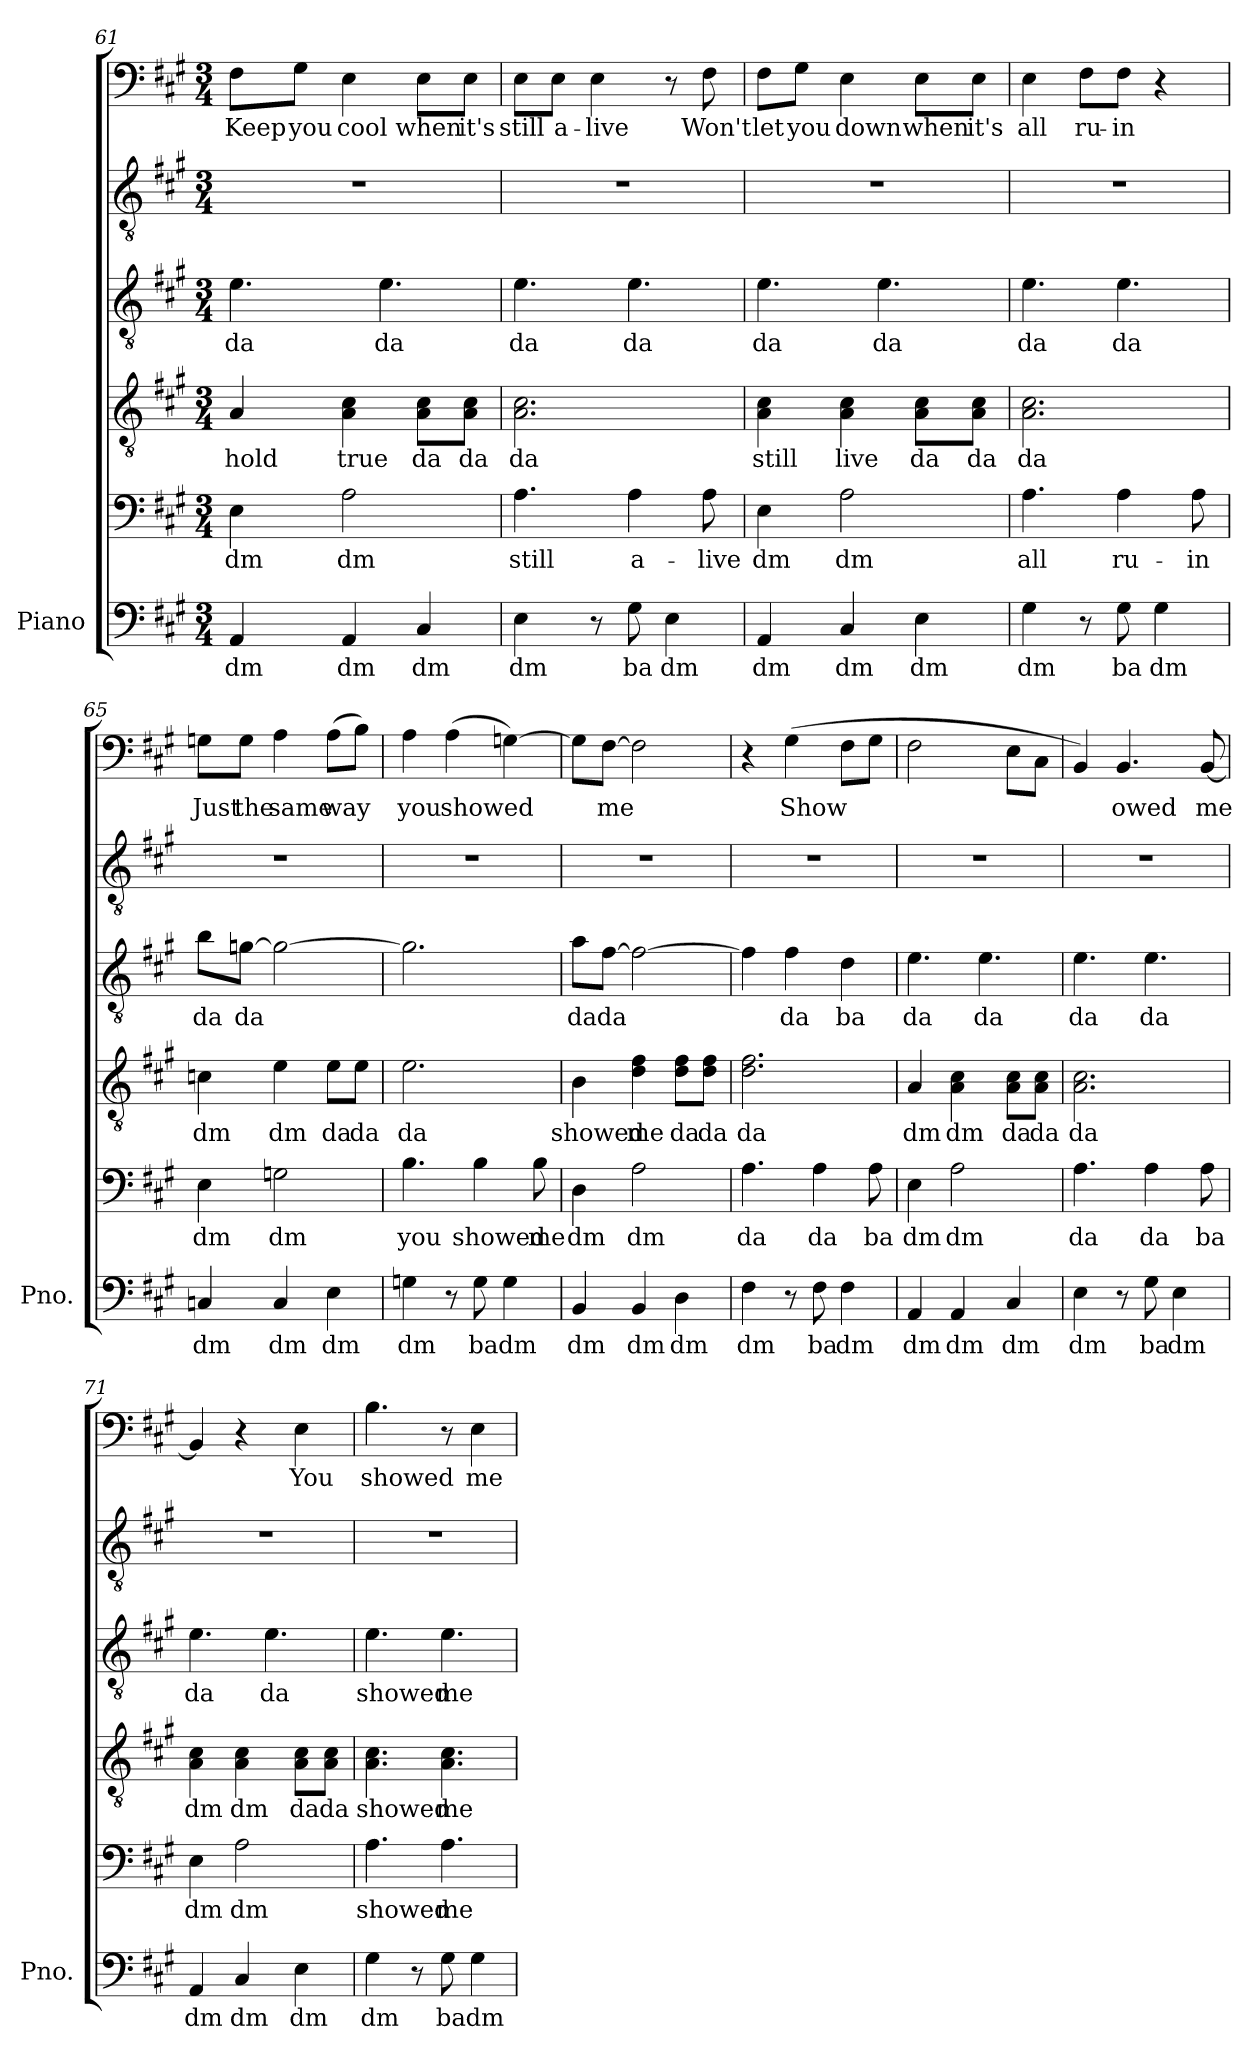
**kern	**text	**kern	**text	**kern	**text	**kern	**text	**kern	**kern	**text
*part1	*part1	*part1	*part1	*part1	*part1	*part1	*part1	*part1	*part1	*part1
*staff6	*staff6	*staff5	*staff5	*staff4	*staff4	*staff3	*staff3	*staff2	*staff1	*staff1
*I"Piano	*	*	*	*	*	*	*	*	*	*
*I'Pno.	*	*	*	*	*	*	*	*	*	*
!!LO:PB:g=z
*clefF4	*	*clefF4	*	*clefGv2	*	*clefGv2	*	*clefGv2	*clefF4	*
*k[f#c#g#]	*	*k[f#c#g#]	*	*k[f#c#g#]	*	*k[f#c#g#]	*	*k[f#c#g#]	*k[f#c#g#]	*
*M3/4	*	*M3/4	*	*M3/4	*	*M3/4	*	*M3/4	*M3/4	*
=61	=61	=61	=61	=61	=61	=61	=61	=61	=61	=61
!	!LO:LY:b	!	!LO:LY:b	!	!LO:LY:b	!	!LO:LY:b	!	!	!LO:LY:b
4AA/	dm	4E\	dm	4A/	hold	4.e\	da	2.r	8F#\L	Keep
!	!	!	!	!	!	!	!	!	!	!LO:LY:b
.	.	.	.	.	.	.	.	.	8G#\J	you
!	!LO:LY:b	!	!LO:LY:b	!	!LO:LY:b	!	!	!	!	!LO:LY:b
4AA/	dm	2A\	dm	4A\ 4c#\	true	.	.	.	4E\	cool
!	!	!	!	!	!	!	!LO:LY:b	!	!	!
.	.	.	.	.	.	4.e\	da	.	.	.
!	!LO:LY:b	!	!	!	!LO:LY:b	!	!	!	!	!LO:LY:b
4C#/	dm	.	.	8A\ 8c#\L	da	.	.	.	8E\L	when
!	!	!	!	!	!LO:LY:b	!	!	!	!	!LO:LY:b
.	.	.	.	8A\ 8c#\J	da	.	.	.	8E\J	it's
=62	=62	=62	=62	=62	=62	=62	=62	=62	=62	=62
!	!LO:LY:b	!	!LO:LY:b	!	!LO:LY:b	!	!LO:LY:b	!	!	!LO:LY:b
4E\	dm	4.A\	still	2.A\ 2.c#\	da	4.e\	da	2.r	8E\L	still
!	!	!	!	!	!	!	!	!	!	!LO:LY:b
.	.	.	.	.	.	.	.	.	8E\J	a-
!	!	!	!	!	!	!	!	!	!	!LO:LY:b
8r	.	.	.	.	.	.	.	.	4E\	-live
!	!LO:LY:b	!	!LO:LY:b	!	!	!	!LO:LY:b	!	!	!
8G#\	ba	4A\	a-	.	.	4.e\	da	.	.	.
!	!LO:LY:b	!	!	!	!	!	!	!	!	!
4E\	dm	.	.	.	.	.	.	.	8r	.
!	!	!	!LO:LY:b	!	!	!	!	!	!	!LO:LY:b
.	.	8A\	-live	.	.	.	.	.	8F#\	Won't
=63	=63	=63	=63	=63	=63	=63	=63	=63	=63	=63
!	!LO:LY:b	!	!LO:LY:b	!	!LO:LY:b	!	!LO:LY:b	!	!	!LO:LY:b
4AA/	dm	4E\	dm	4A\ 4c#\	still	4.e\	da	2.r	8F#\L	let
!	!	!	!	!	!	!	!	!	!	!LO:LY:b
.	.	.	.	.	.	.	.	.	8G#\J	you
!	!LO:LY:b	!	!LO:LY:b	!	!LO:LY:b	!	!	!	!	!LO:LY:b
4C#/	dm	2A\	dm	4A\ 4c#\	live	.	.	.	4E\	down
!	!	!	!	!	!	!	!LO:LY:b	!	!	!
.	.	.	.	.	.	4.e\	da	.	.	.
!	!LO:LY:b	!	!	!	!LO:LY:b	!	!	!	!	!LO:LY:b
4E\	dm	.	.	8A\ 8c#\L	da	.	.	.	8E\L	when
!	!	!	!	!	!LO:LY:b	!	!	!	!	!LO:LY:b
.	.	.	.	8A\ 8c#\J	da	.	.	.	8E\J	it's
=64	=64	=64	=64	=64	=64	=64	=64	=64	=64	=64
!	!LO:LY:b	!	!LO:LY:b	!	!LO:LY:b	!	!LO:LY:b	!	!	!LO:LY:b
4G#\	dm	4.A\	all	2.A\ 2.c#\	da	4.e\	da	2.r	4E\	all
!	!	!	!	!	!	!	!	!	!	!LO:LY:b
8r	.	.	.	.	.	.	.	.	8F#\L	ru-
!	!LO:LY:b	!	!LO:LY:b	!	!	!	!LO:LY:b	!	!	!LO:LY:b
8G#\	ba	4A\	ru-	.	.	4.e\	da	.	8F#\J	-in
!	!LO:LY:b	!	!	!	!	!	!	!	!	!
4G#\	dm	.	.	.	.	.	.	.	4r	.
!	!	!	!LO:LY:b	!	!	!	!	!	!	!
.	.	8A\	-in	.	.	.	.	.	.	.
!!LO:LB:g=z
=65	=65	=65	=65	=65	=65	=65	=65	=65	=65	=65
!	!LO:LY:b	!	!LO:LY:b	!	!LO:LY:b	!	!LO:LY:b	!	!	!LO:LY:b
4Cn/	dm	4E\	dm	4cn\	dm	8b\L	da	2.r	8Gn\L	Just
!	!	!	!	!	!	!	!LO:LY:b	!	!	!LO:LY:b
.	.	.	.	.	.	[8gn\J	da	.	8G\J	the
!	!LO:LY:b	!	!LO:LY:b	!	!LO:LY:b	!	!	!	!	!LO:LY:b
4C/	dm	2Gn\	dm	4e\	dm	2g\_	.	.	4A\	same
!	!LO:LY:b	!	!	!	!LO:LY:b	!	!	!	!	!LO:LY:b
4E\	dm	.	.	8e\L	da	.	.	.	(>8A\L	way
!	!	!	!	!	!LO:LY:b	!	!	!	!	!
.	.	.	.	8e\J	da	.	.	.	8B\J)	.
=66	=66	=66	=66	=66	=66	=66	=66	=66	=66	=66
!	!LO:LY:b	!	!LO:LY:b	!	!LO:LY:b	!	!	!	!	!LO:LY:b
4Gn\	dm	4.B\	you	2.e\	da	2.g\]	.	2.r	4A\	you
!	!	!	!	!	!	!	!	!	!	!LO:LY:b
8r	.	.	.	.	.	.	.	.	(>4A\	showed
!	!LO:LY:b	!	!LO:LY:b	!	!	!	!	!	!	!
8G\	ba	4B\	showed	.	.	.	.	.	.	.
!	!LO:LY:b	!	!	!	!	!	!	!	!	!
4G\	dm	.	.	.	.	.	.	.	[4Gn\)	.
!	!	!	!LO:LY:b	!	!	!	!	!	!	!
.	.	8B\	me	.	.	.	.	.	.	.
=67	=67	=67	=67	=67	=67	=67	=67	=67	=67	=67
!	!LO:LY:b	!	!LO:LY:b	!	!LO:LY:b	!	!LO:LY:b	!	!	!
4BB/	dm	4D\	dm	4B\	showed	8a\L	da	2.r	8G\L]	.
!	!	!	!	!	!	!	!LO:LY:b	!	!	!LO:LY:b
.	.	.	.	.	.	[8f#\J	da	.	[8F#\J	me
!	!LO:LY:b	!	!LO:LY:b	!	!LO:LY:b	!	!	!	!	!
4BB/	dm	2A\	dm	4d\ 4f#\	me	2f#\_	.	.	2F#\]	.
!	!LO:LY:b	!	!	!	!LO:LY:b	!	!	!	!	!
4D\	dm	.	.	8d\ 8f#\L	da	.	.	.	.	.
!	!	!	!	!	!LO:LY:b	!	!	!	!	!
.	.	.	.	8d\ 8f#\J	da	.	.	.	.	.
=68	=68	=68	=68	=68	=68	=68	=68	=68	=68	=68
!	!LO:LY:b	!	!LO:LY:b	!	!LO:LY:b	!	!	!	!	!
4F#\	dm	4.A\	da	2.d\ 2.f#\	da	4f#\]	.	2.r	4r	.
!	!	!	!	!	!	!	!LO:LY:b	!	!	!LO:LY:b
8r	.	.	.	.	.	4f#\	da	.	(>4G#\	Show
!	!LO:LY:b	!	!LO:LY:b	!	!	!	!	!	!	!
8F#\	ba	4A\	da	.	.	.	.	.	.	.
!	!LO:LY:b	!	!	!	!	!	!LO:LY:b	!	!	!
4F#\	dm	.	.	.	.	4d\	ba	.	8F#\L	.
!	!	!	!LO:LY:b	!	!	!	!	!	!	!
.	.	8A\	ba	.	.	.	.	.	8G#\J	.
=69	=69	=69	=69	=69	=69	=69	=69	=69	=69	=69
!	!LO:LY:b	!	!LO:LY:b	!	!LO:LY:b	!	!LO:LY:b	!	!	!
4AA/	dm	4E\	dm	4A/	dm	4.e\	da	2.r	2F#\	.
!	!LO:LY:b	!	!LO:LY:b	!	!LO:LY:b	!	!	!	!	!
4AA/	dm	2A\	dm	4A\ 4c#\	dm	.	.	.	.	.
!	!	!	!	!	!	!	!LO:LY:b	!	!	!
.	.	.	.	.	.	4.e\	da	.	.	.
!	!LO:LY:b	!	!	!	!LO:LY:b	!	!	!	!	!
4C#/	dm	.	.	8A\ 8c#\L	da	.	.	.	8E\L	.
!	!	!	!	!	!LO:LY:b	!	!	!	!	!
.	.	.	.	8A\ 8c#\J	da	.	.	.	8C#\J	.
!!LO:PB:g=z
=70	=70	=70	=70	=70	=70	=70	=70	=70	=70	=70
!	!LO:LY:b	!	!LO:LY:b	!	!LO:LY:b	!	!LO:LY:b	!	!	!
4E\	dm	4.A\	da	2.A\ 2.c#\	da	4.e\	da	2.r	4BB/)	.
!	!	!	!	!	!	!	!	!	!	!LO:LY:b
8r	.	.	.	.	.	.	.	.	4.BB/	owed
!	!LO:LY:b	!	!LO:LY:b	!	!	!	!LO:LY:b	!	!	!
8G#\	ba	4A\	da	.	.	4.e\	da	.	.	.
!	!LO:LY:b	!	!	!	!	!	!	!	!	!
4E\	dm	.	.	.	.	.	.	.	.	.
!	!	!	!LO:LY:b	!	!	!	!	!	!	!LO:LY:b
.	.	8A\	ba	.	.	.	.	.	[8BB/	me
=71	=71	=71	=71	=71	=71	=71	=71	=71	=71	=71
!	!LO:LY:b	!	!LO:LY:b	!	!LO:LY:b	!	!LO:LY:b	!	!	!
4AA/	dm	4E\	dm	4A\ 4c#\	dm	4.e\	da	2.r	4BB/]	.
!	!LO:LY:b	!	!LO:LY:b	!	!LO:LY:b	!	!	!	!	!
4C#/	dm	2A\	dm	4A\ 4c#\	dm	.	.	.	4r	.
!	!	!	!	!	!	!	!LO:LY:b	!	!	!
.	.	.	.	.	.	4.e\	da	.	.	.
!	!LO:LY:b	!	!	!	!LO:LY:b	!	!	!	!	!LO:LY:b
4E\	dm	.	.	8A\ 8c#\L	da	.	.	.	4E\	You
!	!	!	!	!	!LO:LY:b	!	!	!	!	!
.	.	.	.	8A\ 8c#\J	da	.	.	.	.	.
=72	=72	=72	=72	=72	=72	=72	=72	=72	=72	=72
!	!LO:LY:b	!	!LO:LY:b	!	!LO:LY:b	!	!LO:LY:b	!	!	!LO:LY:b
4G#\	dm	4.A\	showed	4.A\ 4.c#\	showed	4.e\	showed	2.r	4.B\	showed
8r	.	.	.	.	.	.	.	.	.	.
!	!LO:LY:b	!	!LO:LY:b	!	!LO:LY:b	!	!LO:LY:b	!	!	!
8G#\	ba	4.A\	me	4.A\ 4.c#\	me	4.e\	me	.	8r	.
!	!LO:LY:b	!	!	!	!	!	!	!	!	!LO:LY:b
4G#\	dm	.	.	.	.	.	.	.	4E\	me
=	=	=	=	=	=	=	=	=	=	=
*-	*-	*-	*-	*-	*-	*-	*-	*-	*-	*-
